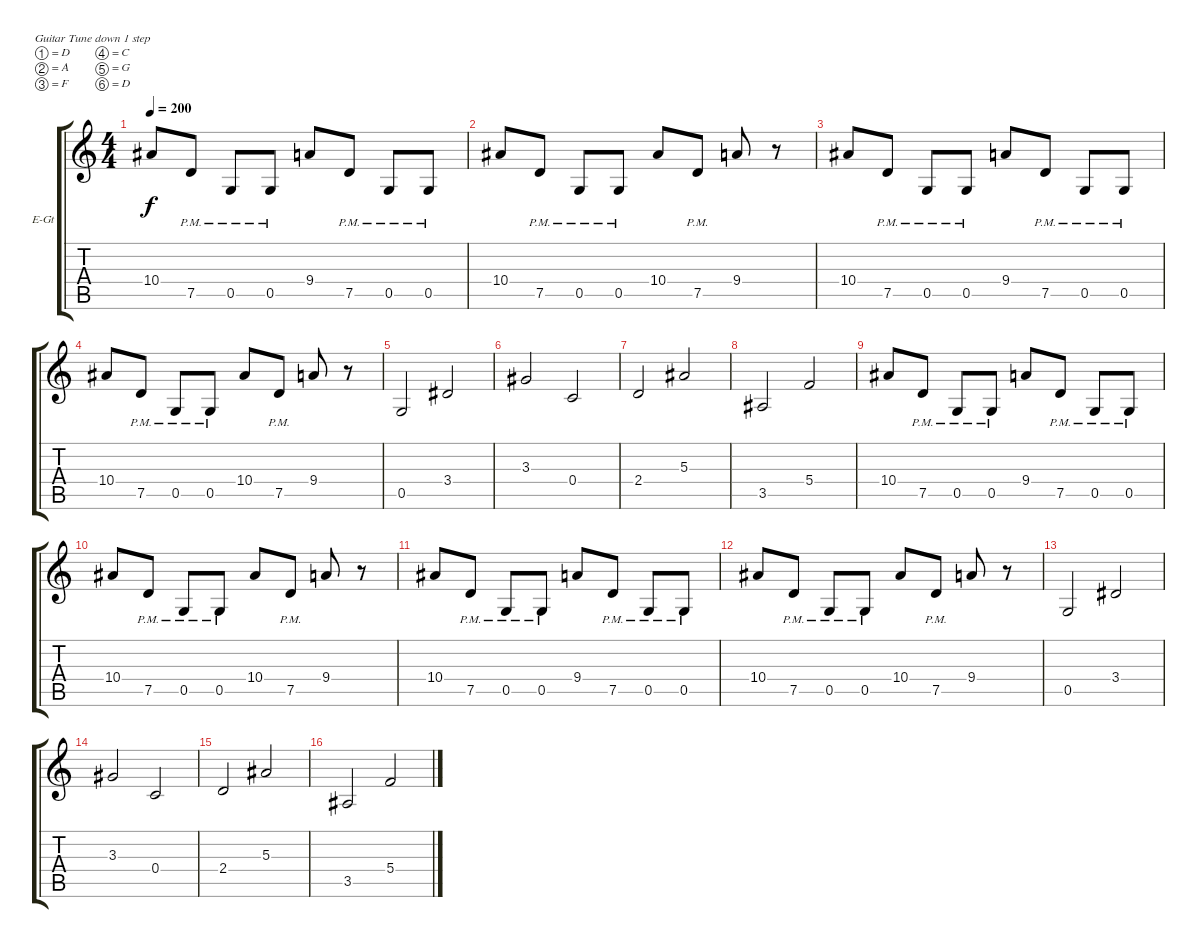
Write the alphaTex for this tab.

\bracketExtendMode groupsimilarinstruments
\firstSystemTrackNameOrientation horizontal
\otherSystemsTrackNameOrientation horizontal
\track ("Rythm Guitar" "E-Gt") {multiBarRest instrument distortionguitar}
\staff {score tabs}
\tuning (D4 A3 F3 C3 G2 D2)
\ts (4 4)
\tempo 200
\clef g2
\ks c
10.4.8{dy f} 7.5{pm}.8 0.5{pm}.8 0.5{pm}.8 9.4.8 7.5{pm}.8 0.5{pm}.8 0.5{pm}.8 |
10.4.8 7.5{pm}.8 0.5{pm}.8 0.5{pm}.8 10.4.8 7.5{pm}.8 9.4.8 r.8 |
10.4.8 7.5{pm}.8 0.5{pm}.8 0.5{pm}.8 9.4.8 7.5{pm}.8 0.5{pm}.8 0.5{pm}.8 |
10.4.8 7.5{pm}.8 0.5{pm}.8 0.5{pm}.8 10.4.8 7.5{pm}.8 9.4.8 r.8 |
0.5.2 3.4.2 |
3.3.2 0.4.2 |
2.4.2 5.3.2 |
3.5.2 5.4.2 |
10.4.8 7.5{pm}.8 0.5{pm}.8 0.5{pm}.8 9.4.8 7.5{pm}.8 0.5{pm}.8 0.5{pm}.8 |
10.4.8 7.5{pm}.8 0.5{pm}.8 0.5{pm}.8 10.4.8 7.5{pm}.8 9.4.8 r.8 |
10.4.8 7.5{pm}.8 0.5{pm}.8 0.5{pm}.8 9.4.8 7.5{pm}.8 0.5{pm}.8 0.5{pm}.8 |
10.4.8 7.5{pm}.8 0.5{pm}.8 0.5{pm}.8 10.4.8 7.5{pm}.8 9.4.8 r.8 |
0.5.2 3.4.2 |
3.3.2 0.4.2 |
2.4.2 5.3.2 |
3.5.2 5.4.2
